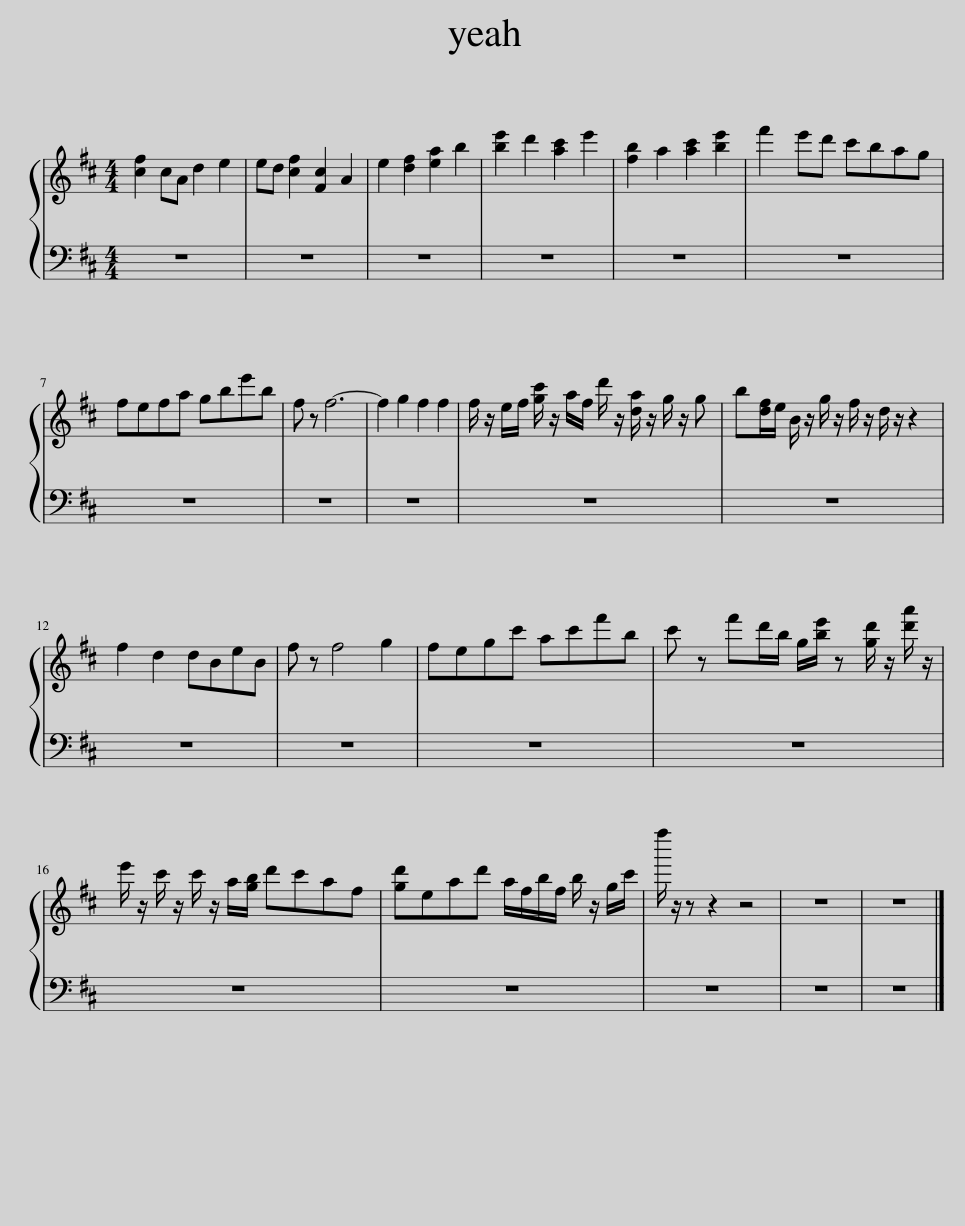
X:1
L:1/8
M:4/4
I:linebreak $
K:D
V:1 treble
V:1
 [cf]2 cA d2 e2 | ed [cf]2 [Fc]2 A2 | e2 [df]2 [ea]2 b2 | [be']2 d'2 [ac']2 e'2 | [fb]2 a2 [ac']2 [be']2 | %5
 f'2 e'd' c'bag |$ fefa gbe'b | f z f6- | f2 g2 f2 f2 | f/ z/ e/f/ [gc']/ z/ a/f/ d'/ z/ [da]/ z/ g/ z/ g | %10
 b[df]/e/ B/ z/ g/ z/ f/ z/ d/ z/ z2 |$ f2 d2 dBeB | f z f4 g2 | fegc' ac'f'b | c' z f'd'/b/ g/[be']/ z [gd']/ z/ [d'a']/ z/ |$ %15
 e'/ z/ c'/ z/ c'/ z/ a/[gb]/ d'c'af | [gd']ead' a/f/b/f/ b/ z/ g/c'/ | f''/ z/ z z2 z4 | z8 | z8 |] %20
